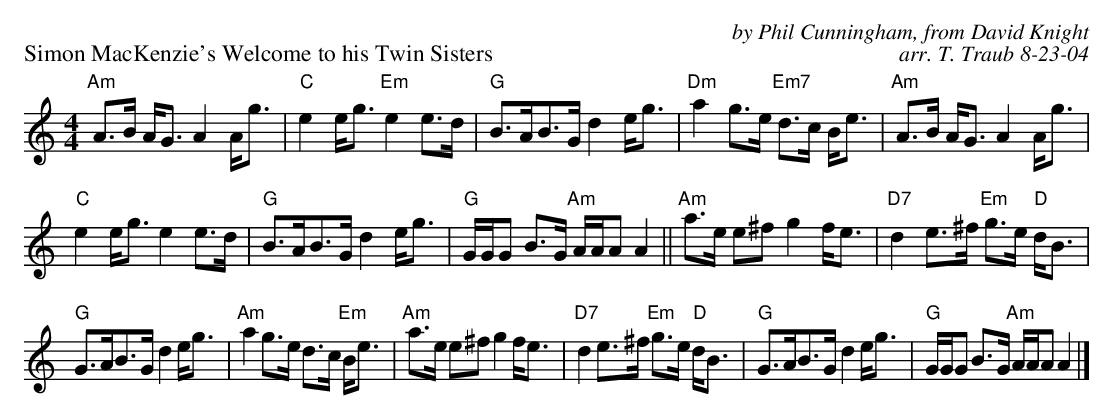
X:1
P: Simon MacKenzie's Welcome to his Twin Sisters
M: 4/4
C: by Phil Cunningham, from David Knight
C: arr. T. Traub 8-23-04
L: 1/8
K: Am
"Am"A>B A<G A2 A<g|"C"e2 e<g "Em"e2 e>d|"G"B>AB>G d2 e<g|"Dm"a2 g>e "Em7"d>c B<e|"Am"A>B A<G A2 A<g|
"C"e2 e<g e2 e>d|"G"B>AB>G d2 e<g|"G"G/G/G B>G "Am"A/A/A A2|| "Am"a>e e^f g2 f<e|"D7"d2 e>^f "Em"g>e "D"d<B|
"G"G>AB>G d2 e<g|"Am"a2 g>e d>c "Em"B<e|"Am"a>e e^f g2 f<e|"D7"d2 e>^f "Em"g>e "D"d<B|"G"G>AB>G d2 e<g|"G"G/G/G B>G "Am"A/A/A A2 |]
